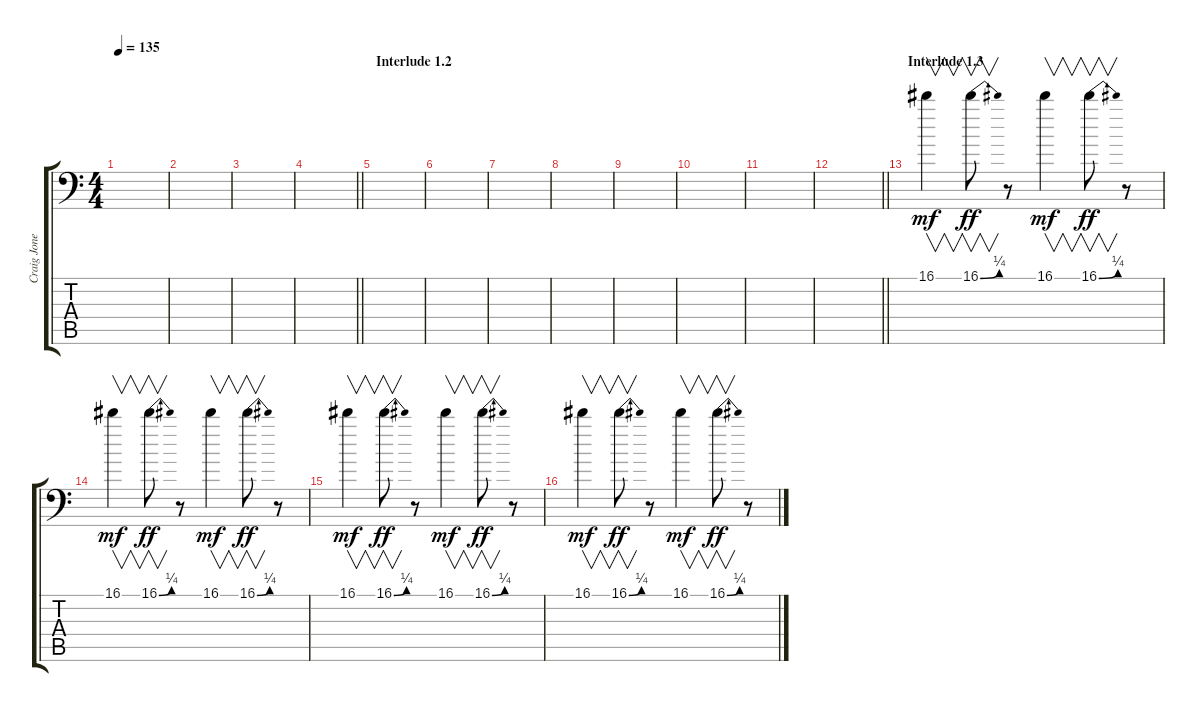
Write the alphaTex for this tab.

\track ("Craig Jones" "Craig Jone") {instrument flute}
\staff {score tabs}
\tuning (B4 Gb3 D3 A2 E2 A0) {hide}
\ts (4 4)
\tempo 135
\clef f4
\ks c
|
|
|
\barLineRight lightlight
|
\section ("" "Interlude 1.2")
|
|
|
|
|
|
|
\barLineRight lightlight
|
\section ("" "Interlude 1.3")
16.1.4{v dy mf volume 10 instrument blownbottle} 16.1{be (bend 0 0 60 1)}.8{v dy ff} r.8 16.1.4{v dy mf} 16.1{be (bend 0 0 60 1)}.8{v dy ff} r.8 |
16.1.4{v dy mf} 16.1{be (bend 0 0 60 1)}.8{v dy ff} r.8 16.1.4{v dy mf} 16.1{be (bend 0 0 60 1)}.8{v dy ff} r.8 |
16.1.4{v dy mf} 16.1{be (bend 0 0 60 1)}.8{v dy ff} r.8 16.1.4{v dy mf} 16.1{be (bend 0 0 60 1)}.8{v dy ff} r.8 |
16.1.4{v dy mf} 16.1{be (bend 0 0 60 1)}.8{v dy ff} r.8 16.1.4{v dy mf} 16.1{be (bend 0 0 60 1)}.8{v dy ff} r.8
